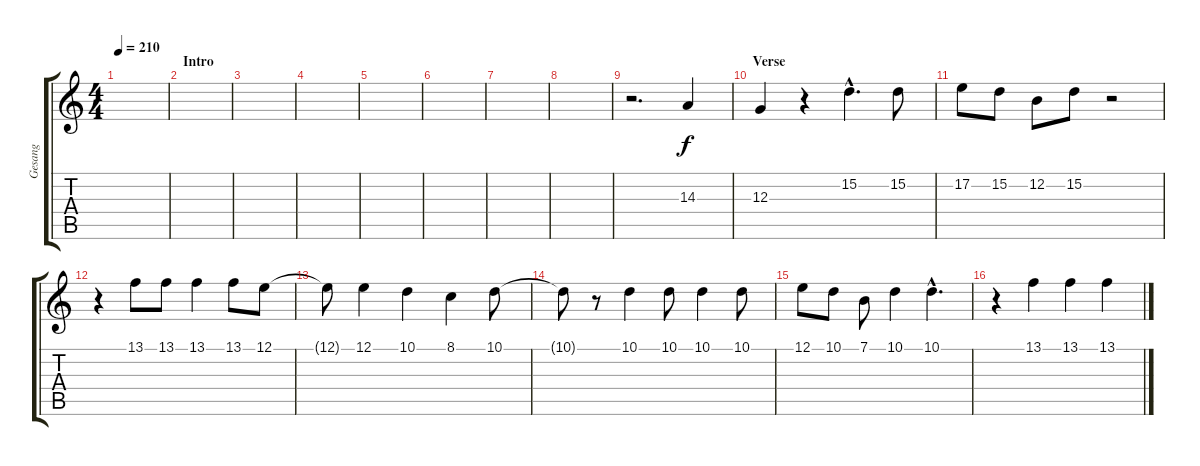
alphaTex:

\track ("Gesang" "Gesang") {instrument oboe}
\staff {score tabs}
\tuning (E4 B3 G3 D3 A2 E2) {hide}
\ts (4 4)
\section ("" "")
\tempo 210
\clef g2
\ks c
|
\section ("" "Intro")
|
|
|
|
|
|
|
r.2{d} 14.3.4 |
\section ("" "Verse")
12.3.4 r.4 15.2{hac}.4{d} 15.2.8 |
17.2.8 15.2.8 12.2.8 15.2.8 r.2 |
r.4 13.1.8 13.1.8 13.1.4 13.1.8 12.1.8 |
12.1{t}.8 12.1.4 10.1.4 8.1.4 10.1.8 |
10.1{t}.8 r.8 10.1.4 10.1.8 10.1.4 10.1.8 |
12.1.8 10.1.8 7.1.8 10.1.4 10.1{hac}.4{d} |
r.4 13.1.4 13.1.4 13.1.4
